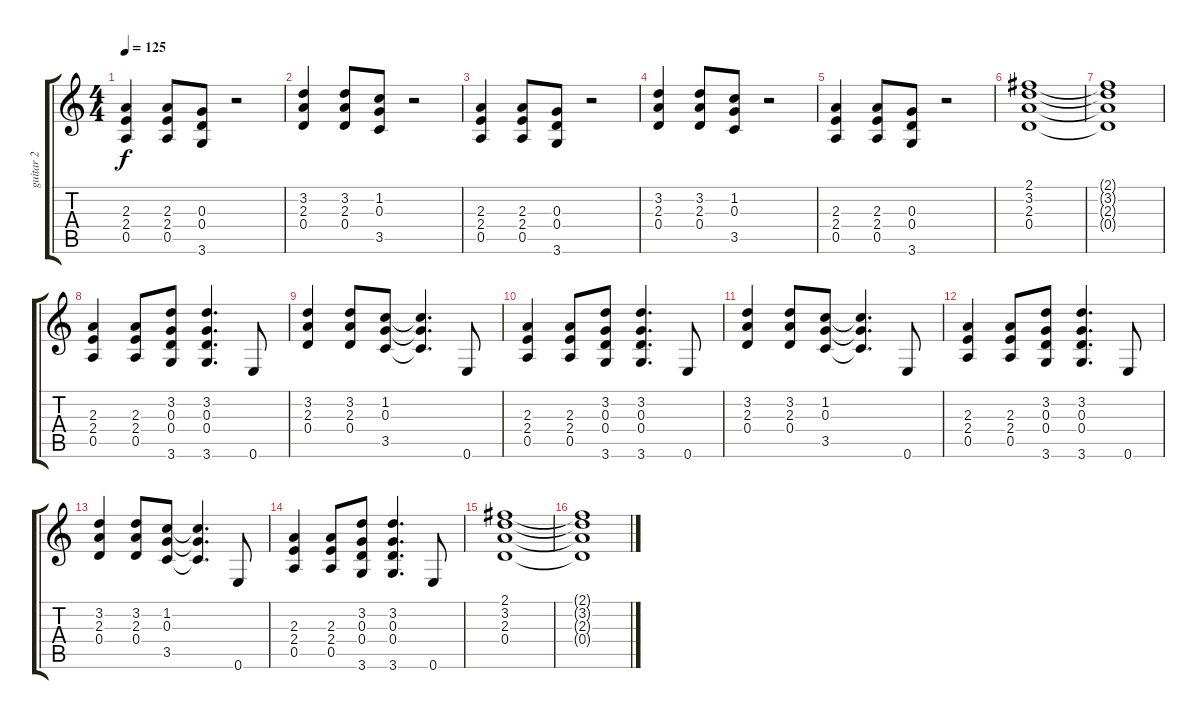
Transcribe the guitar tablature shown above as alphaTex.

\track ("guitar 2" "guitar 2") {instrument overdrivenguitar}
\staff {score tabs}
\tuning (E4 B3 G3 D3 A2 E2) {hide}
\ts (4 4)
\tempo 125
\clef g2
\ks c
(2.3 2.4 0.5).4{dy f} (2.3 2.4 0.5).8 (0.3 0.4 3.6).8 r.2 |
(3.2 2.3 0.4).4 (3.2 2.3 0.4).8 (1.2 0.3 3.5).8 r.2 |
(2.3 2.4 0.5).4 (2.3 2.4 0.5).8 (0.3 0.4 3.6).8 r.2 |
(3.2 2.3 0.4).4 (3.2 2.3 0.4).8 (1.2 0.3 3.5).8 r.2 |
(2.3 2.4 0.5).4 (2.3 2.4 0.5).8 (0.3 0.4 3.6).8 r.2 |
(2.1 3.2 2.3 0.4).1 |
(2.1{t} 3.2{t} 2.3{t} 0.4{t}).1 |
(2.3 2.4 0.5).4 (2.3 2.4 0.5).8 (3.2 0.3 0.4 3.6).8 (3.2 0.3 0.4 3.6).4{d} 0.6.8 |
(3.2 2.3 0.4).4 (3.2 2.3 0.4).8 (1.2 0.3 3.5).8 (1.2{t} 0.3{t} 3.5{t}).4{d} 0.6.8 |
(2.3 2.4 0.5).4 (2.3 2.4 0.5).8 (3.2 0.3 0.4 3.6).8 (3.2 0.3 0.4 3.6).4{d} 0.6.8 |
(3.2 2.3 0.4).4 (3.2 2.3 0.4).8 (1.2 0.3 3.5).8 (1.2{t} 0.3{t} 3.5{t}).4{d} 0.6.8 |
(2.3 2.4 0.5).4 (2.3 2.4 0.5).8 (3.2 0.3 0.4 3.6).8 (3.2 0.3 0.4 3.6).4{d} 0.6.8 |
(3.2 2.3 0.4).4 (3.2 2.3 0.4).8 (1.2 0.3 3.5).8 (1.2{t} 0.3{t} 3.5{t}).4{d} 0.6.8 |
(2.3 2.4 0.5).4 (2.3 2.4 0.5).8 (3.2 0.3 0.4 3.6).8 (3.2 0.3 0.4 3.6).4{d} 0.6.8 |
(2.1 3.2 2.3 0.4).1 |
(2.1{t} 3.2{t} 2.3{t} 0.4{t}).1
